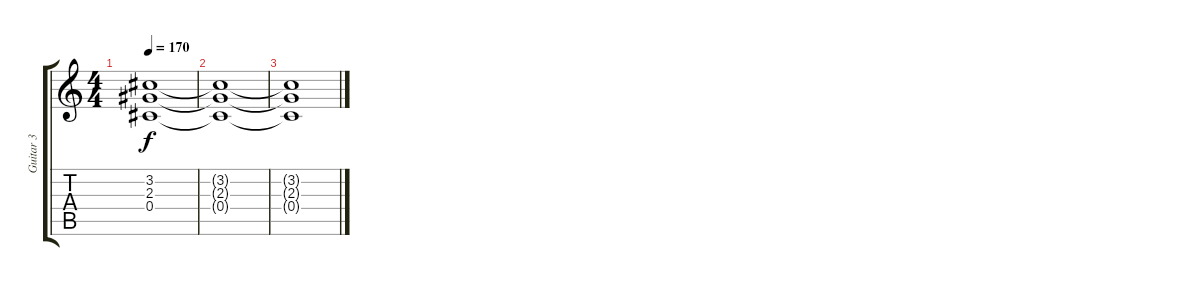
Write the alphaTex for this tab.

\track ("Guitar 3" "Guitar 3") {instrument electricguitarclean}
\staff {score tabs}
\tuning (Eb4 Bb3 Gb3 Db3 Ab2 Eb2) {hide}
\ts (4 4)
\tempo 170
\clef g2
\ks c
(3.2{t} 2.3{t} 0.4{t}).1{dy f} |
(3.2{t} 2.3{t} 0.4{t}).1 |
(3.2{t} 2.3{t} 0.4{t}).1
